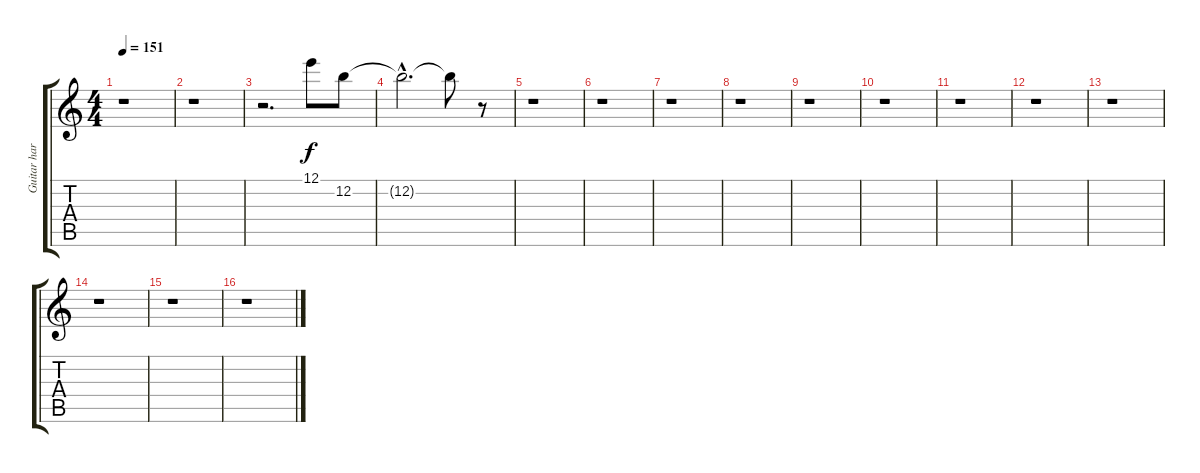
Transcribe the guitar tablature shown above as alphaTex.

\track ("Guitar harm" "Guitar har") {instrument guitarharmonics}
\staff {score tabs}
\tuning (E4 B3 G3 D3 A2 E2) {hide}
\ts (4 4)
\tempo 151
\clef g2
\ks c
r.1{dy f} |
r.1 |
r.2{d} 12.1.8{volume 10} 12.2.8 |
12.2{hac t}.2{d} 12.2{t}.8 r.8 |
r.1 |
r.1 |
r.1 |
r.1 |
r.1 |
r.1 |
r.1 |
r.1 |
r.1 |
r.1 |
r.1 |
r.1
